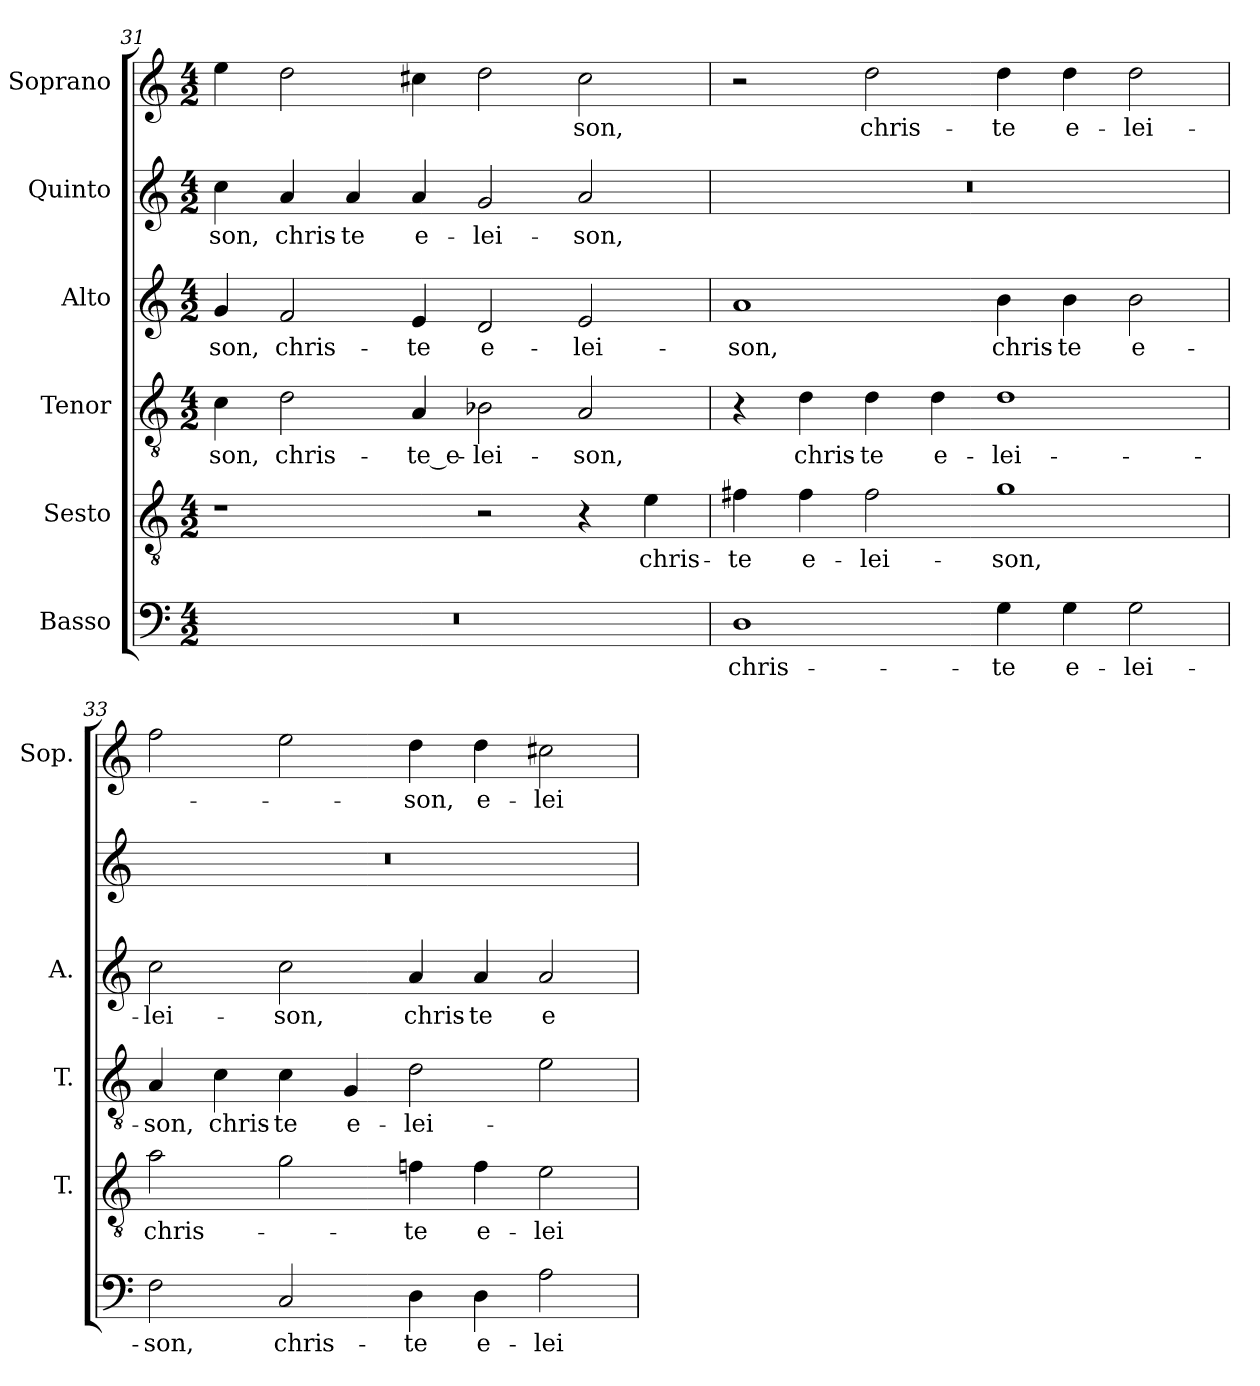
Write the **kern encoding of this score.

**kern	**text	**kern	**text	**kern	**text	**kern	**text	**kern	**text	**kern	**text
*part6	*part6	*part5	*part5	*part4	*part4	*part3	*part3	*part2	*part2	*part1	*part1
*staff6	*staff6	*staff5	*staff5	*staff4	*staff4	*staff3	*staff3	*staff2	*staff2	*staff1	*staff1
*I"Basso	*	*I"Sesto	*	*I"Tenor	*	*I"Alto	*	*I"Quinto	*	*I"Soprano	*
*	*	*I'T.	*	*I'T.	*	*I'A.	*	*	*	*I'Sop.	*
*clefF4	*	*clefGv2	*	*clefGv2	*	*clefG2	*	*clefG2	*	*clefG2	*
*	*	*ITrd7c12	*	*ITrd7c12	*	*	*	*	*	*	*
*k[]	*	*k[]	*	*k[]	*	*k[]	*	*k[]	*	*k[]	*
*C:	*	*C:	*	*C:	*	*C:	*	*C:	*	*C:	*
*M4/2	*	*M4/2	*	*M4/2	*	*M4/2	*	*M4/2	*	*M4/2	*
=31	=31	=31	=31	=31	=31	=31	=31	=31	=31	=31	=31
!LO:N:vis=1	!	!	!	!	!	!	!	!	!	!	!
!	!	!	!	!	!LO:LY:b:color=#000000	!	!	!	!	!	!
!	!	!	!	!	!	!	!LO:LY:b:color=#000000	!	!	!	!
!	!	!	!	!	!	!	!	!	!LO:LY:b:color=#000000	!	!
0r	.	1r	.	4Ci\	-son,	4gi/	-son,	4cci\	-son,	4eei\	.
!	!	!	!	!	!LO:LY:b:color=#000000	!	!	!	!	!	!
!	!	!	!	!	!	!	!LO:LY:b:color=#000000	!	!	!	!
!	!	!	!	!	!	!	!	!	!LO:LY:b:color=#000000	!	!
.	.	.	.	2Di\	chris-	2fi/	chris-	4ai/	chris-	2ddi\	.
!	!	!	!	!	!	!	!	!	!LO:LY:b:color=#000000	!	!
.	.	.	.	.	.	.	.	4ai/	-te	.	.
!	!	!	!	!	!LO:LY:b:color=#000000	!	!	!	!	!	!
!	!	!	!	!	!	!	!LO:LY:b:color=#000000	!	!	!	!
!	!	!	!	!	!	!	!	!	!LO:LY:b:color=#000000	!	!
.	.	.	.	4AAi/	-te_e-	4ei/	-te	4ai/	e-	4cc#Xi\	.
!	!	!	!	!	!LO:LY:b:color=#000000	!	!	!	!	!	!
!	!	!	!	!	!	!	!LO:LY:b:color=#000000	!	!	!	!
!	!	!	!	!	!	!	!	!	!LO:LY:b:color=#000000	!	!
.	.	2r	.	2BB-Xi\	-lei-	2di/	e-	2gi/	-lei-	2ddi\	.
!	!	!	!	!	!LO:LY:b:color=#000000	!	!	!	!	!	!
!	!	!	!	!	!	!	!LO:LY:b:color=#000000	!	!	!	!
!	!	!	!	!	!	!	!	!	!LO:LY:b:color=#000000	!	!
!	!	!	!	!	!	!	!	!	!	!	!LO:LY:b:color=#000000
.	.	4r	.	2AAi/	-son,	2ei/	-lei-	2ai/	-son,	2cc#i\	-son,
!	!	!	!LO:LY:b:color=#000000	!	!	!	!	!	!	!	!
.	.	4Ei\	chris-	.	.	.	.	.	.	.	.
=32	=32	=32	=32	=32	=32	=32	=32	=32	=32	=32	=32
!	!LO:LY:b:color=#000000	!	!	!	!	!	!	!	!	!	!
!	!	!	!LO:LY:b:color=#000000	!	!	!	!	!	!	!	!
!	!	!	!	!	!	!	!LO:LY:b:color=#000000	!LO:N:vis=1	!	!	!
1Di	chris-	4F#Xi\	-te	4r	.	1ai	-son,	0r	.	2r	.
!	!	!	!LO:LY:b:color=#000000	!	!	!	!	!	!	!	!
!	!	!	!	!	!LO:LY:b:color=#000000	!	!	!	!	!	!
.	.	4F#i\	e-	4Di\	chris-	.	.	.	.	.	.
!	!	!	!LO:LY:b:color=#000000	!	!	!	!	!	!	!	!
!	!	!	!	!	!LO:LY:b:color=#000000	!	!	!	!	!	!
!	!	!	!	!	!	!	!	!	!	!	!LO:LY:b:color=#000000
.	.	2F#i\	-lei-	4Di\	-te	.	.	.	.	2ddi\	chris-
!	!	!	!	!	!LO:LY:b:color=#000000	!	!	!	!	!	!
.	.	.	.	4Di\	e-	.	.	.	.	.	.
!	!LO:LY:b:color=#000000	!	!	!	!	!	!	!	!	!	!
!	!	!	!LO:LY:b:color=#000000	!	!	!	!	!	!	!	!
!	!	!	!	!	!LO:LY:b:color=#000000	!	!	!	!	!	!
!	!	!	!	!	!	!	!LO:LY:b:color=#000000	!	!	!	!
!	!	!	!	!	!	!	!	!	!	!	!LO:LY:b:color=#000000
4Gi\	-te	1Gi	-son,	1Di	-lei-	4bi\	chris-	.	.	4ddi\	-te
!	!LO:LY:b:color=#000000	!	!	!	!	!	!	!	!	!	!
!	!	!	!	!	!	!	!LO:LY:b:color=#000000	!	!	!	!
!	!	!	!	!	!	!	!	!	!	!	!LO:LY:b:color=#000000
4Gi\	e-	.	.	.	.	4bi\	-te	.	.	4ddi\	e-
!	!LO:LY:b:color=#000000	!	!	!	!	!	!	!	!	!	!
!	!	!	!	!	!	!	!LO:LY:b:color=#000000	!	!	!	!
!	!	!	!	!	!	!	!	!	!	!	!LO:LY:b:color=#000000
2Gi\	-lei-	.	.	.	.	2bi\	e-	.	.	2ddi\	-lei-
=33	=33	=33	=33	=33	=33	=33	=33	=33	=33	=33	=33
!	!LO:LY:b:color=#000000	!	!	!	!	!	!	!	!	!	!
!	!	!	!LO:LY:b:color=#000000	!	!	!	!	!	!	!	!
!	!	!	!	!	!LO:LY:b:color=#000000	!	!	!	!	!	!
!	!	!	!	!	!	!	!LO:LY:b:color=#000000	!LO:N:vis=1	!	!	!
2Fi\	-son,	2Ai\	chris-	4AAi/	-son,	2cci\	-lei-	0r	.	2ffi\	.
!	!	!	!	!	!LO:LY:b:color=#000000	!	!	!	!	!	!
.	.	.	.	4Ci\	chris-	.	.	.	.	.	.
!	!LO:LY:b:color=#000000	!	!	!	!	!	!	!	!	!	!
!	!	!	!	!	!LO:LY:b:color=#000000	!	!	!	!	!	!
!	!	!	!	!	!	!	!LO:LY:b:color=#000000	!	!	!	!
2Ci/	chris-	2Gi\	.	4Ci\	-te	2cci\	-son,	.	.	2eei\	.
!	!	!	!	!	!LO:LY:b:color=#000000	!	!	!	!	!	!
.	.	.	.	4GGi/	e-	.	.	.	.	.	.
!	!LO:LY:b:color=#000000	!	!	!	!	!	!	!	!	!	!
!	!	!	!LO:LY:b:color=#000000	!	!	!	!	!	!	!	!
!	!	!	!	!	!LO:LY:b:color=#000000	!	!	!	!	!	!
!	!	!	!	!	!	!	!LO:LY:b:color=#000000	!	!	!	!
!	!	!	!	!	!	!	!	!	!	!	!LO:LY:b:color=#000000
4Di\	-te	4Fni\	-te	2Di\	-lei-	4ai/	chris-	.	.	4ddi\	-son,
!	!LO:LY:b:color=#000000	!	!	!	!	!	!	!	!	!	!
!	!	!	!LO:LY:b:color=#000000	!	!	!	!	!	!	!	!
!	!	!	!	!	!	!	!LO:LY:b:color=#000000	!	!	!	!
!	!	!	!	!	!	!	!	!	!	!	!LO:LY:b:color=#000000
4Di\	e-	4Fi\	e-	.	.	4ai/	-te	.	.	4ddi\	e-
!	!LO:LY:b:color=#000000	!	!	!	!	!	!	!	!	!	!
!	!	!	!LO:LY:b:color=#000000	!	!	!	!	!	!	!	!
!	!	!	!	!	!	!	!LO:LY:b:color=#000000	!	!	!	!
!	!	!	!	!	!	!	!	!	!	!	!LO:LY:b:color=#000000
2Ai\	-lei-	2Ei\	-lei-	2Ei\	.	2ai/	e-	.	.	2cc#Xi\	-lei-
=	=	=	=	=	=	=	=	=	=	=	=
*-	*-	*-	*-	*-	*-	*-	*-	*-	*-	*-	*-
